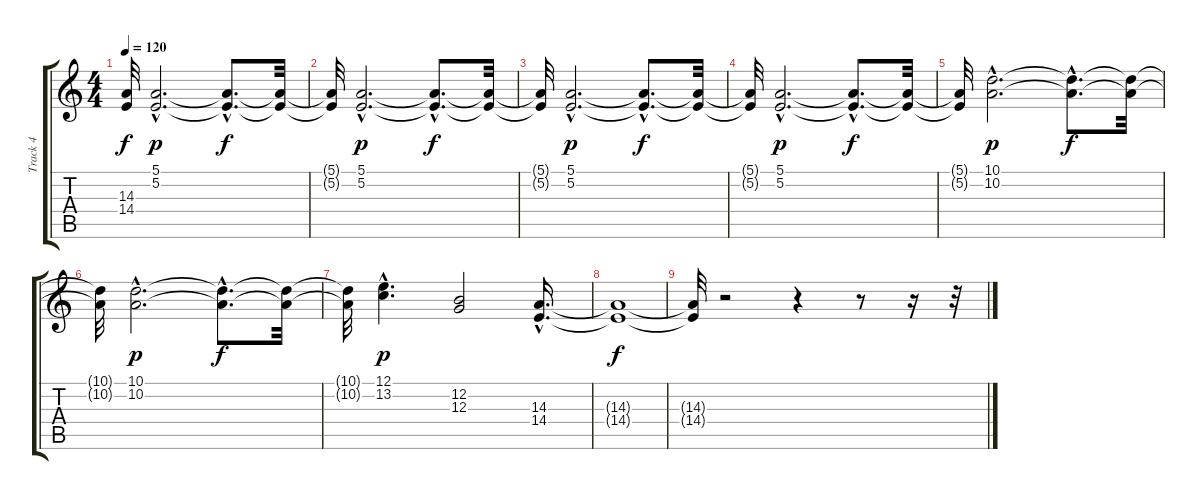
\track ("Track 4" "Track 4") {instrument stringensemble1}
\staff {score tabs}
\tuning (E4 B3 G3 D3 A2 E2) {hide}
\ts (4 4)
\tempo 120
\clef g2
\ks c
(14.3{t} 14.4{t}).32{dy f} (5.1{hac} 5.2{hac}).2{d dy p} (5.1{hac t} 5.2{hac t}).8{d dy f} (5.1{t} 5.2{t}).32 |
(5.1{t} 5.2{t}).32 (5.1{hac} 5.2{hac}).2{d dy p} (5.1{hac t} 5.2{hac t}).8{d dy f} (5.1{t} 5.2{t}).32 |
(5.1{t} 5.2{t}).32 (5.1{hac} 5.2{hac}).2{d dy p} (5.1{hac t} 5.2{hac t}).8{d dy f} (5.1{t} 5.2{t}).32 |
(5.1{t} 5.2{t}).32 (5.1{hac} 5.2{hac}).2{d dy p} (5.1{hac t} 5.2{hac t}).8{d dy f} (5.1{t} 5.2{t}).32 |
(5.1{t} 5.2{t}).32 (10.1{hac} 10.2{hac}).2{d dy p} (10.1{hac t} 10.2{hac t}).8{d dy f} (10.1{t} 10.2{t}).32 |
(10.1{t} 10.2{t}).32 (10.1{hac} 10.2{hac}).2{d dy p} (10.1{hac t} 10.2{hac t}).8{d dy f} (10.1{t} 10.2{t}).32 |
(10.1{t} 10.2{t}).32 (12.1{hac} 13.2{hac}).4{d dy p} (12.2 12.3).2 (14.3{hac} 14.4{hac}).16{d} |
(14.3{t} 14.4{t}).1{dy f} |
(14.3{t} 14.4{t}).32 r.2 r.4 r.8 r.16 r.32
